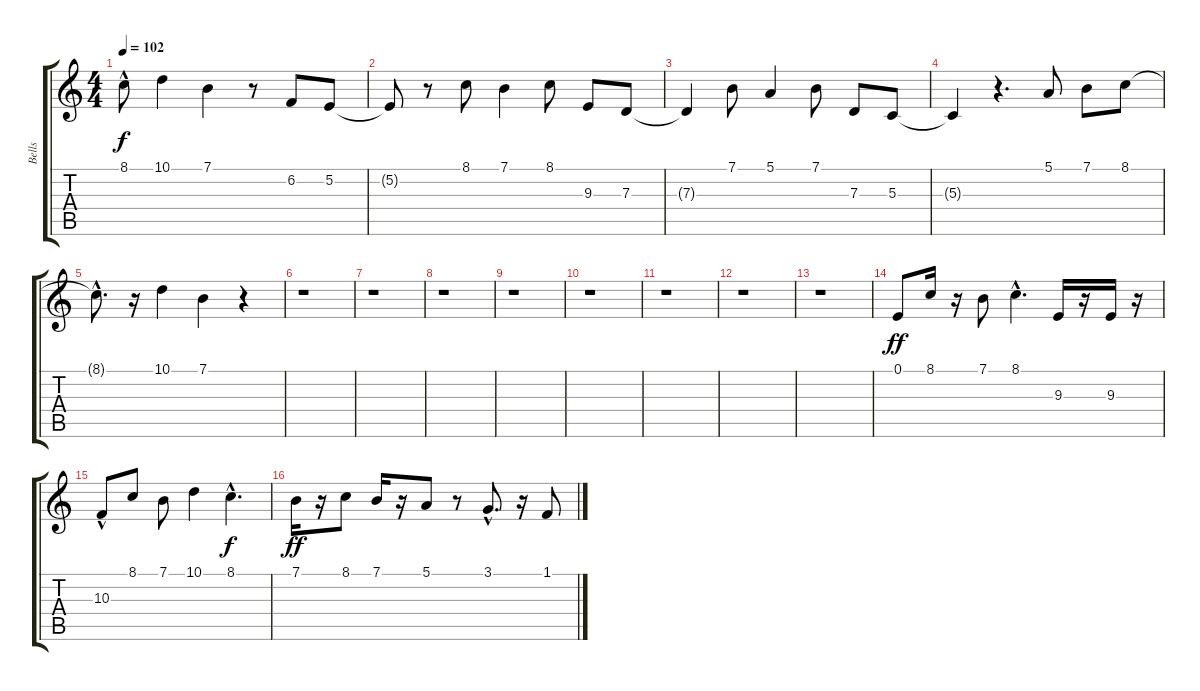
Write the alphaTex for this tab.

\track ("Bells" "Bells") {instrument vibraphone}
\staff {score tabs}
\tuning (E4 B3 G3 D3 A2 E2) {hide}
\ts (4 4)
\tempo 102
\clef g2
\ks c
8.1{hac t}.8{dy f} 10.1.4 7.1.4 r.8 6.2.8 5.2.8 |
5.2{t}.8 r.8 8.1.8 7.1.4 8.1.8 9.3.8 7.3.8 |
7.3{t}.4 7.1.8 5.1.4 7.1.8 7.3.8 5.3.8 |
5.3{t}.4 r.4{d} 5.1.8 7.1.8 8.1.8 |
8.1{hac t}.8{d} r.16 10.1.4 7.1.4 r.4 |
r.1 |
r.1 |
r.1 |
r.1 |
r.1 |
r.1 |
r.1 |
r.1 |
0.1.8{dy ff} 8.1.16 r.16 7.1.8 8.1{hac}.4{d} 9.3.16 r.16 9.3.16 r.16 |
10.3{hac}.8 8.1.8 7.1.8 10.1.4 8.1{hac}.4{d dy f} |
7.1.16{dy ff} r.16 8.1.8 7.1.16 r.16 5.1.8 r.8 3.1{hac}.8{d} r.16 1.1.8
